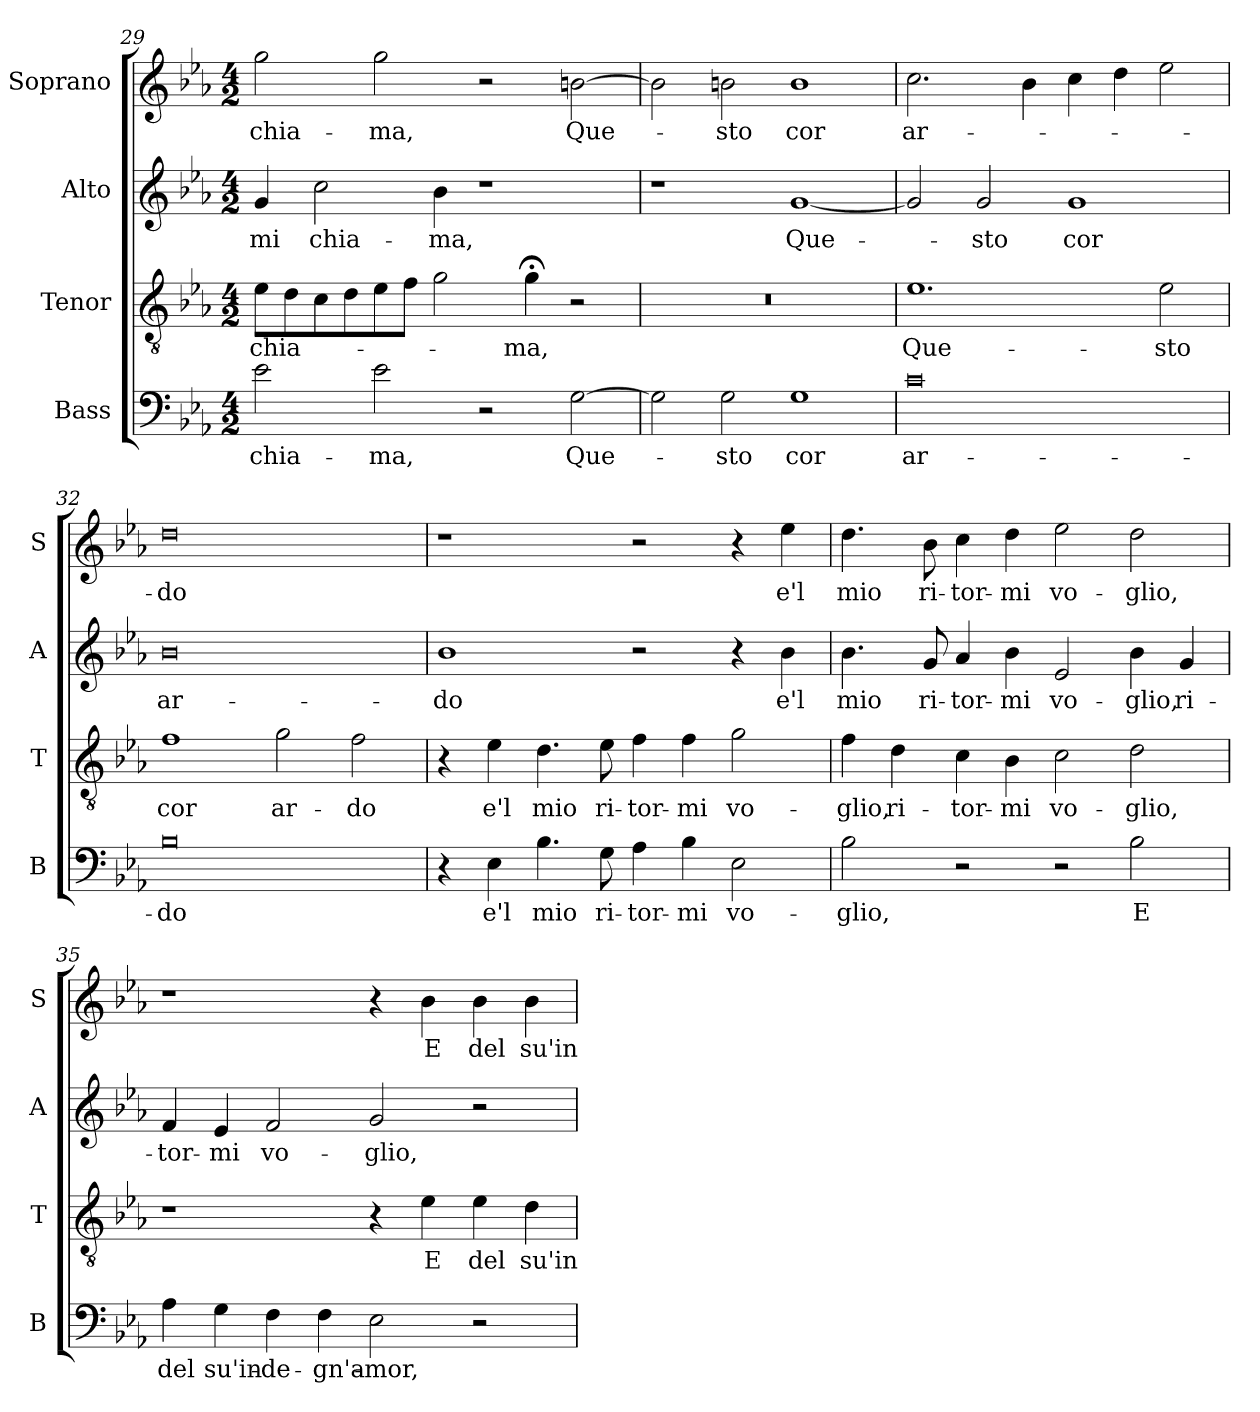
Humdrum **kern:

**kern	**text	**kern	**text	**kern	**text	**kern	**text
*part4	*part4	*part3	*part3	*part2	*part2	*part1	*part1
*staff4	*staff4	*staff3	*staff3	*staff2	*staff2	*staff1	*staff1
*I"Bass	*	*I"Tenor	*	*I"Alto	*	*I"Soprano	*
*I'B	*	*I'T	*	*I'A	*	*I'S	*
!!LO:PB:g=z
*clefF4	*	*clefGv2	*	*clefG2	*	*clefG2	*
*k[b-e-a-]	*	*k[b-e-a-]	*	*k[b-e-a-]	*	*k[b-e-a-]	*
*E-:	*	*E-:	*	*E-:	*	*E-:	*
*M4/2	*	*M4/2	*	*M4/2	*	*M4/2	*
=29	=29	=29	=29	=29	=29	=29	=29
!	!LO:LY:b	!	!LO:LY:b	!	!LO:LY:b	!	!LO:LY:b
2e-\	chia-	8e-\L	chia-	4g/	mi	2gg\	chia-
.	.	8d\	.	.	.	.	.
!	!	!	!	!	!LO:LY:b	!	!
.	.	8c\	.	2cc\	chia-	.	.
.	.	8d\	.	.	.	.	.
!	!LO:LY:b	!	!	!	!	!	!LO:LY:b
2e-\	-ma,	8e-\	.	.	.	2gg\	-ma,
.	.	8f\J	.	.	.	.	.
!	!	!	!	!	!LO:LY:b	!	!
.	.	2g\	.	4b-\	-ma,	.	.
2r	.	.	.	1r	.	2r	.
!	!	!	!LO:LY:b	!	!	!	!
.	.	4g;<\	-ma,	.	.	.	.
!	!LO:LY:b	!	!	!	!	!	!LO:LY:b
[2G\	Que-	2r	.	.	.	[2bn\	Que-
=30	=30	=30	=30	=30	=30	=30	=30
2G\]	.	0r	.	1r	.	2b\]	.
!	!LO:LY:b	!	!	!	!	!	!LO:LY:b
2G\	-sto	.	.	.	.	2bn\	-sto
!	!LO:LY:b	!	!	!	!LO:LY:b	!	!LO:LY:b
1G	cor	.	.	[1g	Que-	1b	cor
=31	=31	=31	=31	=31	=31	=31	=31
!	!LO:LY:b	!	!LO:LY:b	!	!	!	!LO:LY:b
0c	ar-	1.e-	Que-	2g/]	.	2.cc\	ar-
!	!	!	!	!	!LO:LY:b	!	!
.	.	.	.	2g/	-sto	.	.
.	.	.	.	.	.	4b-\	.
!	!	!	!	!	!LO:LY:b	!	!
.	.	.	.	1g	cor	4cc\	.
.	.	.	.	.	.	4dd\	.
!	!	!	!LO:LY:b	!	!	!	!
.	.	2e-\	-sto	.	.	2ee-\	.
=32	=32	=32	=32	=32	=32	=32	=32
!	!LO:LY:b	!	!LO:LY:b	!	!LO:LY:b	!	!LO:LY:b
0B-	-do	1f	cor	0b-	ar-	0dd	-do
!	!	!	!LO:LY:b	!	!	!	!
.	.	2g\	ar-	.	.	.	.
!	!	!	!LO:LY:b	!	!	!	!
.	.	2f\	-do	.	.	.	.
!!LO:LB:g=z
=33	=33	=33	=33	=33	=33	=33	=33
!	!	!	!	!	!LO:LY:b	!	!
4r	.	4r	.	1b-	-do	1r	.
!	!LO:LY:b	!	!LO:LY:b	!	!	!	!
4E-\	e'l	4e-\	e'l	.	.	.	.
!	!LO:LY:b	!	!LO:LY:b	!	!	!	!
4.B-\	mio	4.d\	mio	.	.	.	.
!	!LO:LY:b	!	!LO:LY:b	!	!	!	!
8G\	ri-	8e-\	ri-	.	.	.	.
!	!LO:LY:b	!	!LO:LY:b	!	!	!	!
4A-\	-tor-	4f\	-tor-	2r	.	2r	.
!	!LO:LY:b	!	!LO:LY:b	!	!	!	!
4B-\	-mi	4f\	-mi	.	.	.	.
!	!LO:LY:b	!	!LO:LY:b	!	!	!	!
2E-\	vo-	2g\	vo-	4r	.	4r	.
!	!	!	!	!	!LO:LY:b	!	!LO:LY:b
.	.	.	.	4b-\	e'l	4ee-\	e'l
=34	=34	=34	=34	=34	=34	=34	=34
!	!LO:LY:b	!	!LO:LY:b	!	!LO:LY:b	!	!LO:LY:b
2B-\	-glio,	4f\	-glio,	4.b-\	mio	4.dd\	mio
!	!	!	!LO:LY:b	!	!	!	!
.	.	4d\	ri-	.	.	.	.
!	!	!	!	!	!LO:LY:b	!	!LO:LY:b
.	.	.	.	8g/	ri-	8b-\	ri-
!	!	!	!LO:LY:b	!	!LO:LY:b	!	!LO:LY:b
2r	.	4c\	-tor-	4a-/	-tor-	4cc\	-tor-
!	!	!	!LO:LY:b	!	!LO:LY:b	!	!LO:LY:b
.	.	4B-\	-mi	4b-\	-mi	4dd\	-mi
!	!	!	!LO:LY:b	!	!LO:LY:b	!	!LO:LY:b
2r	.	2c\	vo-	2e-/	vo-	2ee-\	vo-
!	!LO:LY:b	!	!LO:LY:b	!	!LO:LY:b	!	!LO:LY:b
2B-\	E	2d\	-glio,	4b-\	-glio,	2dd\	-glio,
!	!	!	!	!	!LO:LY:b	!	!
.	.	.	.	4g/	ri-	.	.
=35	=35	=35	=35	=35	=35	=35	=35
!	!LO:LY:b	!	!	!	!LO:LY:b	!	!
4A-\	del	1r	.	4f/	-tor-	1r	.
!	!LO:LY:b	!	!	!	!LO:LY:b	!	!
4G\	su'in-	.	.	4e-/	-mi	.	.
!	!LO:LY:b	!	!	!	!LO:LY:b	!	!
4F\	-de-	.	.	2f/	vo-	.	.
!	!LO:LY:b	!	!	!	!	!	!
4F\	-gn'a-	.	.	.	.	.	.
!	!LO:LY:b	!	!	!	!LO:LY:b	!	!
2E-\	-mor,	4r	.	2g/	-glio,	4r	.
!	!	!	!LO:LY:b	!	!	!	!LO:LY:b
.	.	4e-\	E	.	.	4b-\	E
!	!	!	!LO:LY:b	!	!	!	!LO:LY:b
2r	.	4e-\	del	2r	.	4b-\	del
!	!	!	!LO:LY:b	!	!	!	!LO:LY:b
.	.	4d\	su'in-	.	.	4b-\	su'in-
=	=	=	=	=	=	=	=
*-	*-	*-	*-	*-	*-	*-	*-
